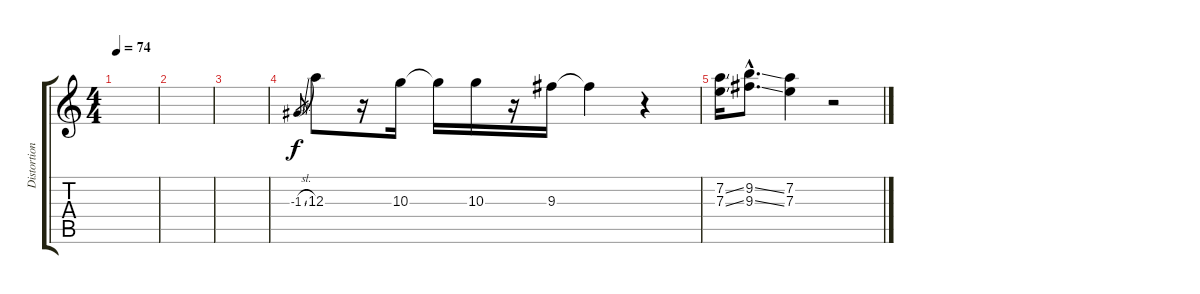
\track ("Distortion 2" "Distortion") {instrument distortionguitar}
\staff {score tabs}
\tuning (D4 D4 A3 D3 A2 D2) {hide}
\ts (4 4)
\tempo 74
\clef g2
\ks c
|
|
|
-1.3{sl}.8{gr} 12.3.8 r.16 10.3.16 10.3{t}.16 10.3.16 r.16 9.3.16 9.3{t}.4 r.4 |
(7.2{ss} 7.3{ss}).16 (9.2{ss hac} 9.3{ss hac}).8{d} (7.2 7.3).4 r.2
